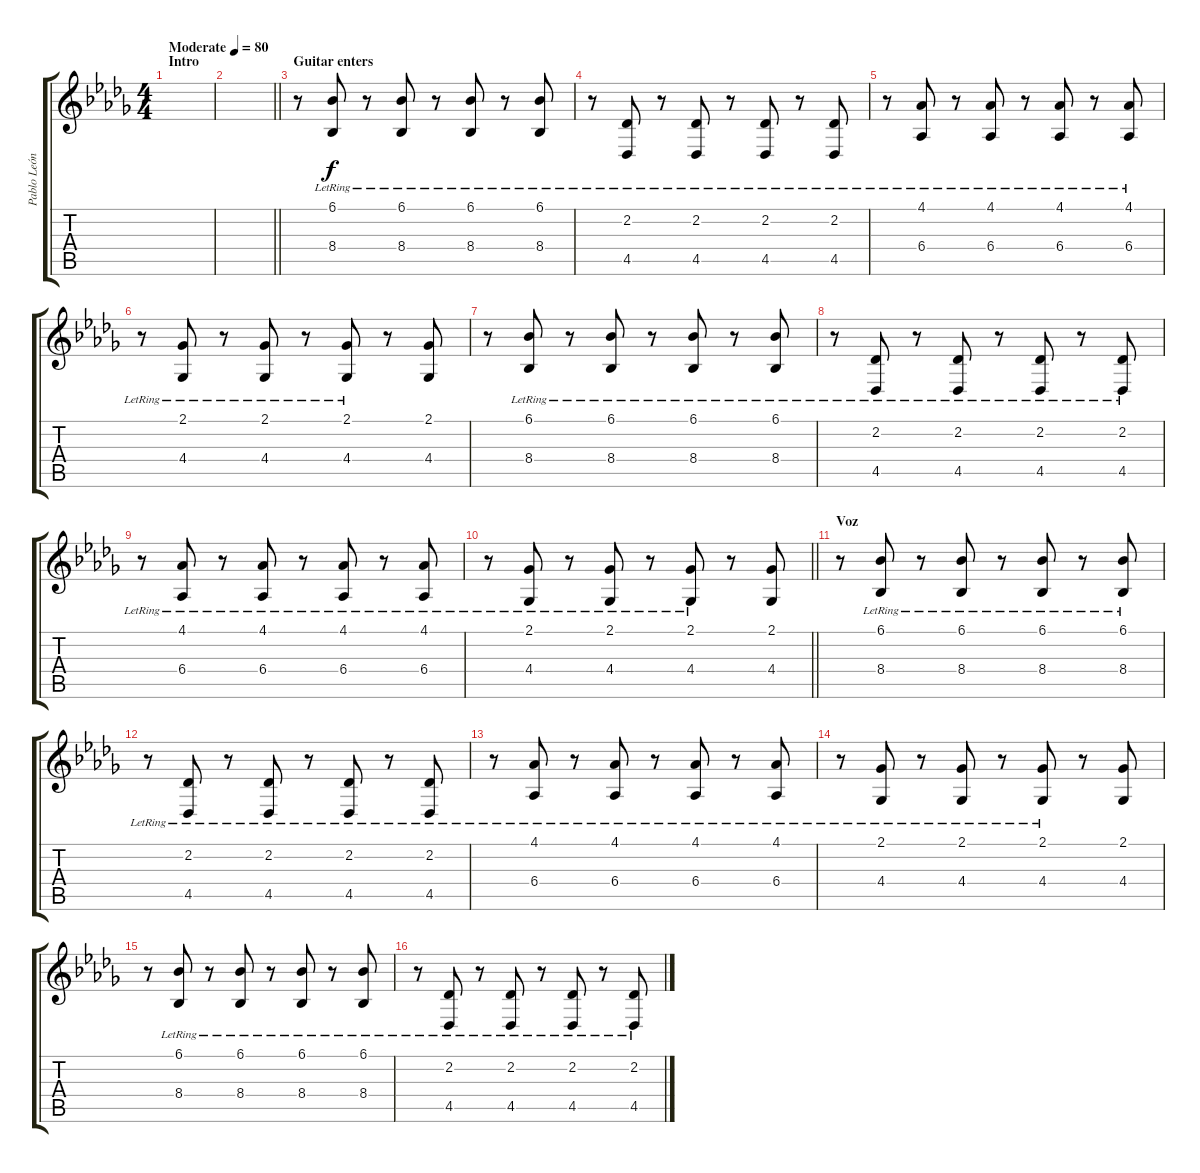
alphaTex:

\track ("Pablo León" "Pablo León") {instrument lead3calliope}
\staff {score tabs}
\tuning (E4 B3 G3 D3 A2 E2) {hide}
\ts (4 4)
\section ("" "Intro")
\tempo (80 "Moderate")
\clef g2
\ks bbminor
|
\barLineRight lightlight
|
\section ("" "Guitar enters")
r.8 (6.1{lr} 8.4{lr}).8 r.8 (6.1{lr} 8.4{lr}).8 r.8 (6.1{lr} 8.4{lr}).8 r.8 (6.1{lr} 8.4{lr}).8 |
r.8 (2.2{lr} 4.5{lr}).8 r.8 (2.2{lr} 4.5{lr}).8 r.8 (2.2{lr} 4.5{lr}).8 r.8 (2.2{lr} 4.5{lr}).8 |
r.8 (4.1{lr} 6.4{lr}).8 r.8 (4.1{lr} 6.4{lr}).8 r.8 (4.1{lr} 6.4{lr}).8 r.8 (4.1{lr} 6.4{lr}).8 |
r.8 (2.1{lr} 4.4{lr}).8 r.8 (2.1{lr} 4.4{lr}).8 r.8 (2.1{lr} 4.4{lr}).8 r.8 (2.1 4.4).8 |
r.8 (6.1{lr} 8.4{lr}).8 r.8 (6.1{lr} 8.4{lr}).8 r.8 (6.1{lr} 8.4{lr}).8 r.8 (6.1{lr} 8.4{lr}).8 |
r.8 (2.2{lr} 4.5{lr}).8 r.8 (2.2{lr} 4.5{lr}).8 r.8 (2.2{lr} 4.5{lr}).8 r.8 (2.2{lr} 4.5{lr}).8 |
r.8 (4.1{lr} 6.4{lr}).8 r.8 (4.1{lr} 6.4{lr}).8 r.8 (4.1{lr} 6.4{lr}).8 r.8 (4.1{lr} 6.4{lr}).8 |
\barLineRight lightlight
r.8 (2.1{lr} 4.4{lr}).8 r.8 (2.1{lr} 4.4{lr}).8 r.8 (2.1{lr} 4.4{lr}).8 r.8 (2.1 4.4).8 |
\section ("" "Voz")
r.8 (6.1{lr} 8.4{lr}).8 r.8 (6.1{lr} 8.4{lr}).8 r.8 (6.1{lr} 8.4{lr}).8 r.8 (6.1{lr} 8.4{lr}).8 |
r.8 (2.2{lr} 4.5{lr}).8 r.8 (2.2{lr} 4.5{lr}).8 r.8 (2.2{lr} 4.5{lr}).8 r.8 (2.2{lr} 4.5{lr}).8 |
r.8 (4.1{lr} 6.4{lr}).8 r.8 (4.1{lr} 6.4{lr}).8 r.8 (4.1{lr} 6.4{lr}).8 r.8 (4.1{lr} 6.4{lr}).8 |
r.8 (2.1{lr} 4.4{lr}).8 r.8 (2.1{lr} 4.4{lr}).8 r.8 (2.1{lr} 4.4{lr}).8 r.8 (2.1 4.4).8 |
r.8 (6.1{lr} 8.4{lr}).8 r.8 (6.1{lr} 8.4{lr}).8 r.8 (6.1{lr} 8.4{lr}).8 r.8 (6.1{lr} 8.4{lr}).8 |
r.8 (2.2{lr} 4.5{lr}).8 r.8 (2.2{lr} 4.5{lr}).8 r.8 (2.2{lr} 4.5{lr}).8 r.8 (2.2{lr} 4.5{lr}).8
